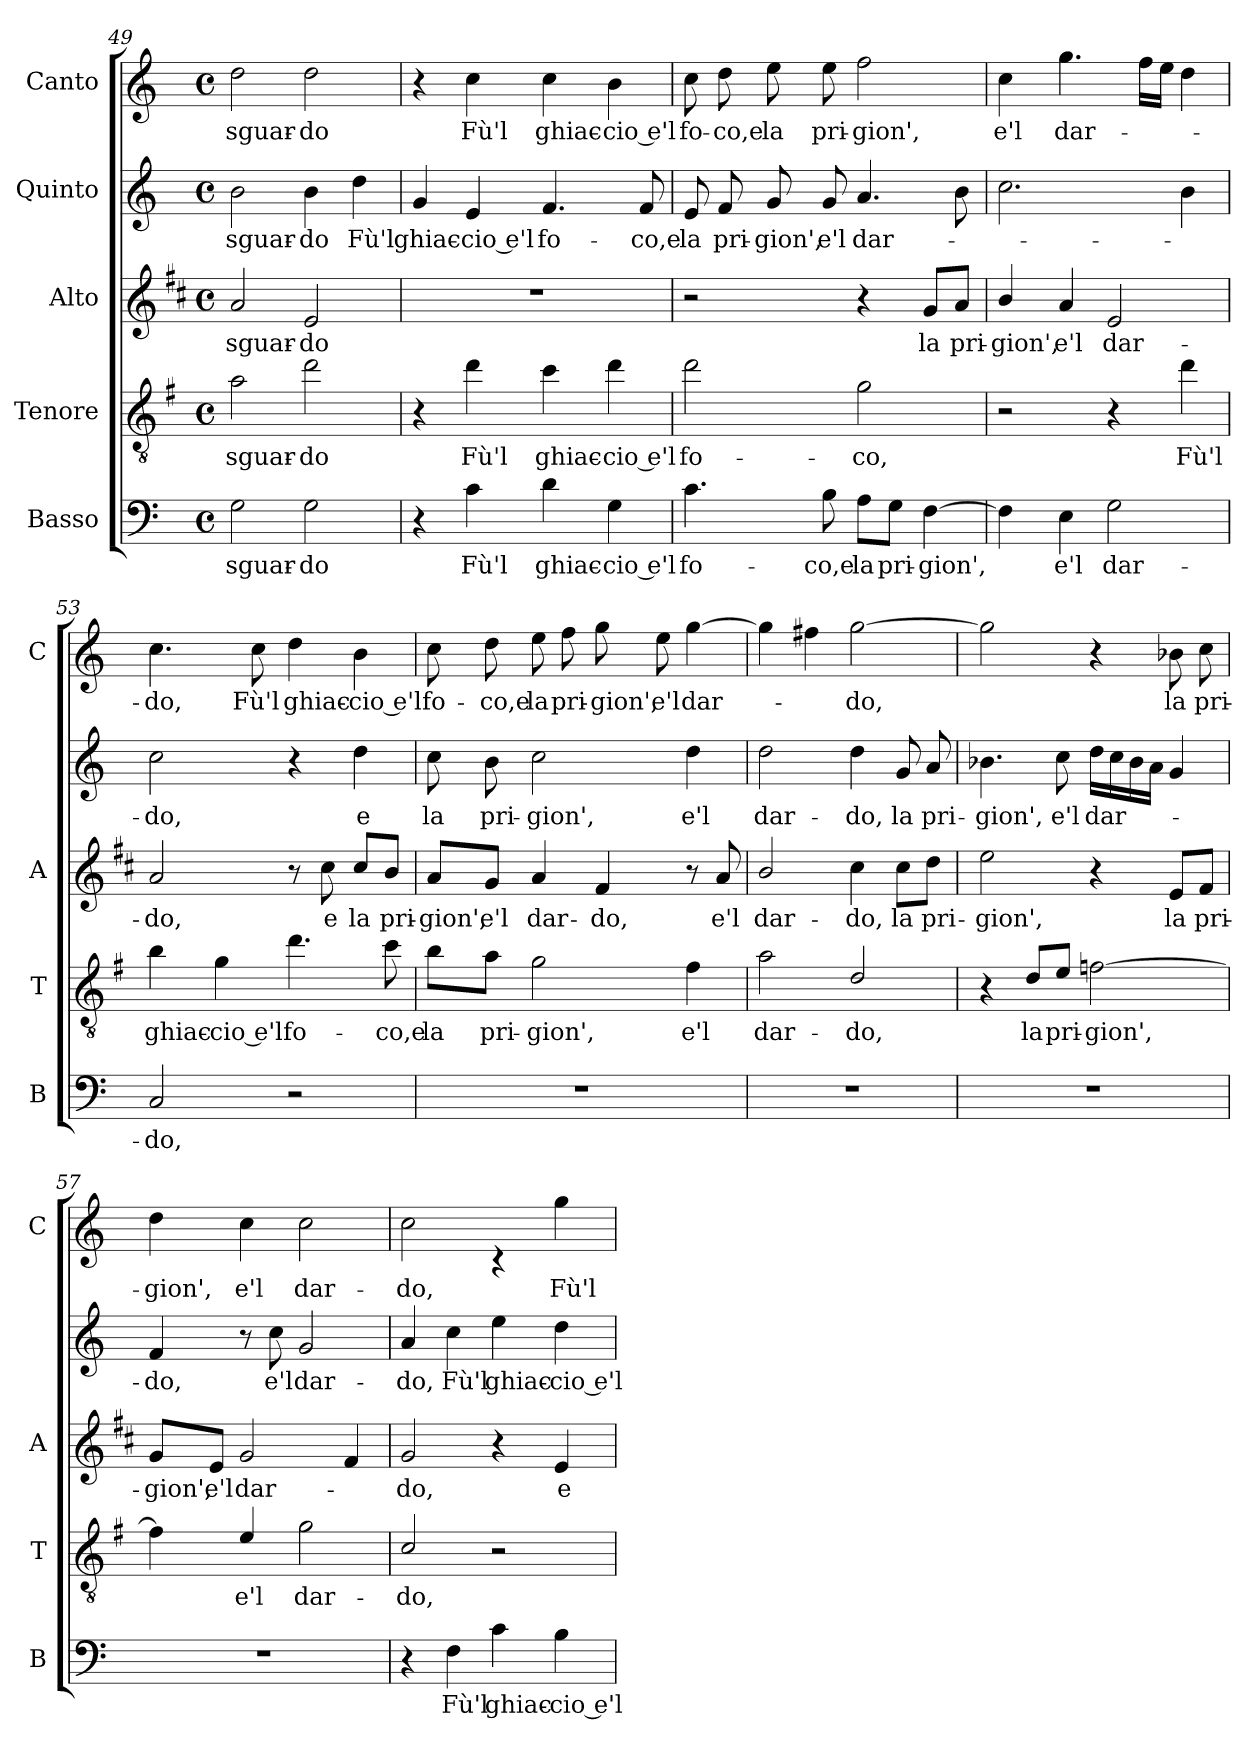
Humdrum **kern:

**kern	**text	**kern	**text	**kern	**text	**kern	**text	**kern	**text
*part5	*part5	*part4	*part4	*part3	*part3	*part2	*part2	*part1	*part1
*staff5	*staff5	*staff4	*staff4	*staff3	*staff3	*staff2	*staff2	*staff1	*staff1
*I"Basso	*	*I"Tenore	*	*I"Alto	*	*I"Quinto	*	*I"Canto	*
*I'B	*	*I'T	*	*I'A	*	*	*	*I'C	*
*clefF4	*	*clefGv2	*	*clefG2	*	*clefG2	*	*clefG2	*
*	*	*ITrd4c7	*	*ITrd1c2	*	*	*	*	*
*k[]	*	*k[]	*	*k[]	*	*k[]	*	*k[]	*
*C:	*	*C:	*	*C:	*	*C:	*	*C:	*
*M4/4	*	*M4/4	*	*M4/4	*	*M4/4	*	*M4/4	*
*met(c)	*	*met(c)	*	*met(c)	*	*met(c)	*	*met(c)	*
=49	=49	=49	=49	=49	=49	=49	=49	=49	=49
!	!LO:LY:b	!	!LO:LY:b	!	!LO:LY:b	!	!LO:LY:b	!	!LO:LY:b
2G\	sguar-	2d\	sguar-	2g/	sguar-	2b\	sguar-	2dd\	sguar-
!	!LO:LY:b	!	!LO:LY:b	!	!LO:LY:b	!	!LO:LY:b	!	!LO:LY:b
2G\	-do	2g\	-do	2d/	-do	4b\	-do	2dd\	-do
!	!	!	!	!	!	!	!LO:LY:b	!	!
.	.	.	.	.	.	4dd\	Fù'l	.	.
!!LO:LB:g=z
=50	=50	=50	=50	=50	=50	=50	=50	=50	=50
!	!	!	!	!	!	!	!LO:LY:b	!	!
4r	.	4r	.	1r	.	4g/	ghiac-	4r	.
!	!LO:LY:b	!	!LO:LY:b	!	!	!	!LO:LY:b	!	!LO:LY:b
4c\	Fù'l	4g\	Fù'l	.	.	4e/	-cio e'l	4cc\	Fù'l
!	!LO:LY:b	!	!LO:LY:b	!	!	!	!LO:LY:b	!	!LO:LY:b
4d\	ghiac-	4f\	ghiac-	.	.	4.f/	fo-	4cc\	ghiac-
!	!LO:LY:b	!	!LO:LY:b	!	!	!	!	!	!LO:LY:b
4G\	-cio e'l	4g\	-cio e'l	.	.	.	.	4b\	-cio e'l
!	!	!	!	!	!	!	!LO:LY:b	!	!
.	.	.	.	.	.	8f/	-co,e	.	.
=51	=51	=51	=51	=51	=51	=51	=51	=51	=51
!	!LO:LY:b	!	!LO:LY:b	!	!	!	!LO:LY:b	!	!LO:LY:b
4.c\	fo-	2g\	fo-	2r	.	8e/	la	8cc\	fo-
!	!	!	!	!	!	!	!LO:LY:b	!	!LO:LY:b
.	.	.	.	.	.	8f/	pri-	8dd\	-co,e
!	!	!	!	!	!	!	!LO:LY:b	!	!LO:LY:b
.	.	.	.	.	.	8g/	-gion',	8ee\	la
!	!LO:LY:b	!	!	!	!	!	!LO:LY:b	!	!LO:LY:b
8B\	-co,e	.	.	.	.	8g/	e'l	8ee\	pri-
!	!LO:LY:b	!	!LO:LY:b	!	!	!	!LO:LY:b	!	!LO:LY:b
8A\L	la	2c\	-co,	4r	.	4.a/	dar-	2ff\	-gion',
!	!LO:LY:b	!	!	!	!	!	!	!	!
8G\J	pri-	.	.	.	.	.	.	.	.
!	!LO:LY:b	!	!	!	!LO:LY:b	!	!	!	!
[4F\	-gion',	.	.	8f/L	la	.	.	.	.
!	!	!	!	!	!LO:LY:b	!	!	!	!
.	.	.	.	8g/J	pri-	8b\	.	.	.
=52	=52	=52	=52	=52	=52	=52	=52	=52	=52
!	!	!	!	!	!LO:LY:b	!	!	!	!LO:LY:b
4F\]	.	2r	.	4a/	-gion',	2.cc\	.	4cc\	e'l
!	!LO:LY:b	!	!	!	!LO:LY:b	!	!	!	!LO:LY:b
4E\	e'l	.	.	4g/	e'l	.	.	4.gg\	dar-
!	!LO:LY:b	!	!	!	!LO:LY:b	!	!	!	!
2G\	dar-	4r	.	2d/	dar-	.	.	.	.
.	.	.	.	.	.	.	.	16ff\LL	.
.	.	.	.	.	.	.	.	16ee\JJ	.
!	!	!	!LO:LY:b	!	!	!	!	!	!
.	.	4g\	Fù'l	.	.	4b\	.	4dd\	.
=53	=53	=53	=53	=53	=53	=53	=53	=53	=53
!	!LO:LY:b	!	!LO:LY:b	!	!LO:LY:b	!	!LO:LY:b	!	!LO:LY:b
2C/	-do,	4e\	ghiac-	2g/	-do,	2cc\	-do,	4.cc\	-do,
!	!	!	!LO:LY:b	!	!	!	!	!	!
.	.	4c\	-cio e'l	.	.	.	.	.	.
!	!	!	!	!	!	!	!	!	!LO:LY:b
.	.	.	.	.	.	.	.	8cc\	Fù'l
!	!	!	!LO:LY:b	!	!	!	!	!	!LO:LY:b
2r	.	4.g\	fo-	8r	.	4r	.	4dd\	ghiac-
!	!	!	!	!	!LO:LY:b	!	!	!	!
.	.	.	.	8b\	e	.	.	.	.
!	!	!	!	!	!LO:LY:b	!	!LO:LY:b	!	!LO:LY:b
.	.	.	.	8b/L	la	4dd\	e	4b\	-cio e'l
!	!	!	!LO:LY:b	!	!LO:LY:b	!	!	!	!
.	.	8f\	-co,e	8a/J	pri-	.	.	.	.
!!LO:LB:g=z
=54	=54	=54	=54	=54	=54	=54	=54	=54	=54
!	!	!	!LO:LY:b	!	!LO:LY:b	!	!LO:LY:b	!	!LO:LY:b
1r	.	8e\L	la	8g/L	-gion',	8cc\	la	8cc\	fo-
!	!	!	!LO:LY:b	!	!LO:LY:b	!	!LO:LY:b	!	!LO:LY:b
.	.	8d\J	pri-	8f/J	e'l	8b\	pri-	8dd\	-co,e
!	!	!	!LO:LY:b	!	!LO:LY:b	!	!LO:LY:b	!	!LO:LY:b
.	.	2c\	-gion',	4g/	dar-	2cc\	-gion',	8ee\	la
!	!	!	!	!	!	!	!	!	!LO:LY:b
.	.	.	.	.	.	.	.	8ff\	pri-
!	!	!	!	!	!LO:LY:b	!	!	!	!LO:LY:b
.	.	.	.	4e/	-do,	.	.	8gg\	-gion',
!	!	!	!	!	!	!	!	!	!LO:LY:b
.	.	.	.	.	.	.	.	8ee\	e'l
!	!	!	!LO:LY:b	!	!	!	!LO:LY:b	!	!LO:LY:b
.	.	4B\	e'l	8r	.	4dd\	e'l	[4gg\	dar-
!	!	!	!	!	!LO:LY:b	!	!	!	!
.	.	.	.	8g/	e'l	.	.	.	.
=55	=55	=55	=55	=55	=55	=55	=55	=55	=55
!	!	!	!LO:LY:b	!	!LO:LY:b	!	!LO:LY:b	!	!
1r	.	2d\	dar-	2a/	dar-	2dd\	dar-	4gg\]	.
.	.	.	.	.	.	.	.	4ff#X\	.
!	!	!	!LO:LY:b	!	!LO:LY:b	!	!LO:LY:b	!	!LO:LY:b
.	.	2G/	-do,	4b\	-do,	4dd\	-do,	[2gg\	-do,
!	!	!	!	!	!LO:LY:b	!	!LO:LY:b	!	!
.	.	.	.	8b\L	la	8g/	la	.	.
!	!	!	!	!	!LO:LY:b	!	!LO:LY:b	!	!
.	.	.	.	8cc\J	pri-	8a/	pri-	.	.
=56	=56	=56	=56	=56	=56	=56	=56	=56	=56
!	!	!	!	!	!LO:LY:b	!	!LO:LY:b	!	!
1r	.	4r	.	2dd\	-gion',	4.b-X\	-gion',	2gg\]	.
!	!	!	!LO:LY:b	!	!	!	!	!	!
.	.	8G/L	la	.	.	.	.	.	.
!	!	!	!LO:LY:b	!	!	!	!LO:LY:b	!	!
.	.	8A/J	pri-	.	.	8cc\	e'l	.	.
!	!	!	!LO:LY:b	!	!	!	!LO:LY:b	!	!
.	.	[2B-X\	-gion',	4r	.	16dd\LL	dar-	4r	.
.	.	.	.	.	.	16cc\	.	.	.
.	.	.	.	.	.	16b-\	.	.	.
.	.	.	.	.	.	16a\JJ	.	.	.
!	!	!	!	!	!LO:LY:b	!	!	!	!LO:LY:b
.	.	.	.	8d/L	la	4g/	.	8b-X\	la
!	!	!	!	!	!LO:LY:b	!	!	!	!LO:LY:b
.	.	.	.	8e/J	pri-	.	.	8cc\	pri-
=57	=57	=57	=57	=57	=57	=57	=57	=57	=57
!	!	!	!	!	!LO:LY:b	!	!LO:LY:b	!	!LO:LY:b
1r	.	4B-\]	.	8f/L	-gion',	4f/	-do,	4dd\	-gion',
!	!	!	!	!	!LO:LY:b	!	!	!	!
.	.	.	.	8d/J	e'l	.	.	.	.
!	!	!	!LO:LY:b	!	!LO:LY:b	!	!	!	!LO:LY:b
.	.	4A/	e'l	2f/	dar-	8r	.	4cc\	e'l
!	!	!	!	!	!	!	!LO:LY:b	!	!
.	.	.	.	.	.	8cc\	e'l	.	.
!	!	!	!LO:LY:b	!	!	!	!LO:LY:b	!	!LO:LY:b
.	.	2c\	dar-	.	.	2g/	dar-	2cc\	dar-
.	.	.	.	4e/	.	.	.	.	.
!!LO:PB:g=z
=58	=58	=58	=58	=58	=58	=58	=58	=58	=58
!	!	!	!LO:LY:b	!	!LO:LY:b	!	!LO:LY:b	!	!LO:LY:b
4r	.	2F/	-do,	2f/	-do,	4a/	-do,	2cc\	-do,
!	!LO:LY:b	!	!	!	!	!	!LO:LY:b	!	!
4F\	Fù'l	.	.	.	.	4cc\	Fù'l	.	.
!	!LO:LY:b	!	!	!	!	!	!LO:LY:b	!	!
4c\	ghiac-	2r	.	4r	.	4ee\	ghiac-	4rc	.
!	!LO:LY:b	!	!	!	!LO:LY:b	!	!LO:LY:b	!	!LO:LY:b
4B\	-cio e'l	.	.	4d/	e	4dd\	-cio e'l	4gg\	Fù'l
=	=	=	=	=	=	=	=	=	=
*-	*-	*-	*-	*-	*-	*-	*-	*-	*-
